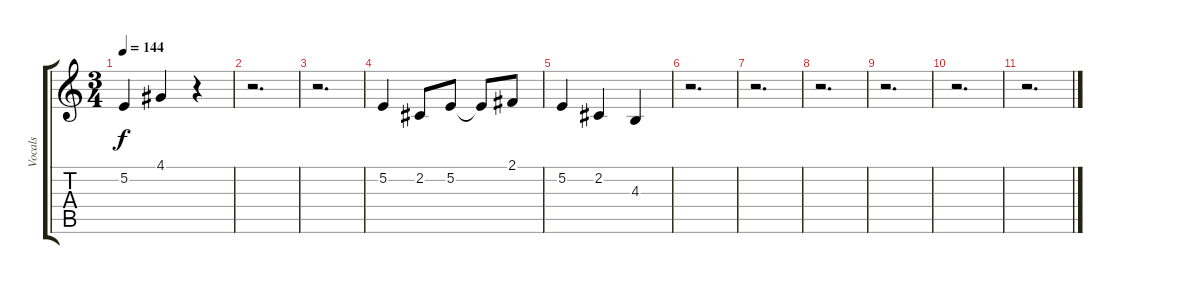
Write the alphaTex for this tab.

\track ("Vocals" "Vocals") {instrument altosax}
\staff {score tabs}
\tuning (E4 B3 G3 D3 A2 E2) {hide}
\ts (3 4)
\tempo 144
\clef g2
\ks c
5.2.4{dy f} 4.1.4 r.4 |
r.2{d} |
r.2{d} |
5.2.4 2.2.8 5.2.8 5.2{t}.8 2.1.8 |
5.2.4 2.2.4 4.3.4 |
r.2{d} |
r.2{d} |
r.2{d} |
r.2{d} |
r.2{d} |
r.2{d}
